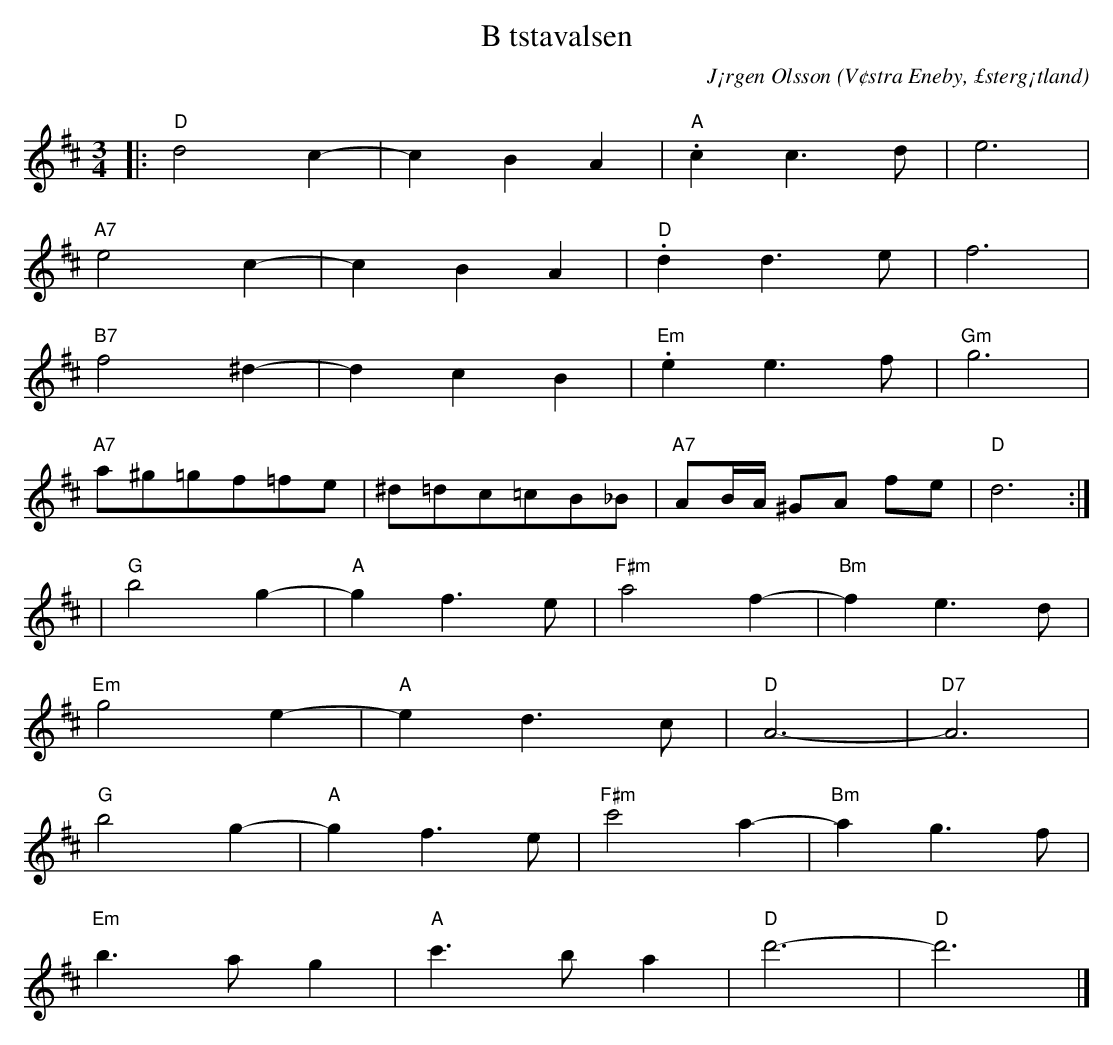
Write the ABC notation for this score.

X:1
T:B tstavalsen
C:J¡rgen Olsson
O:V¢stra Eneby, £sterg¡tland
Q:160
M:3/4
L:1/8
K:D
|:"D"d4 c2-|c2B2A2 |"A".c2 c3 d|e6 |
"A7" e4 c2-|c2B2A2 |"D".d2 d3 e|f6 |
"B7"f4 ^d2-|d2c2B2 |"Em".e2 e3 f|"Gm"g6 |
"A7" a^g=gf=fe|^d=dc=cB_B|"A7"AB/2A/2 ^GA fe|"D"d6 :|]
|"G"b4 g2-|"A"g2f3e |"F#m"a4 f2-|"Bm"f2e3d |
 "Em"g4 e2-|"A"e2d3c |"D"A6-|"D7"A6 |
"G"b4 g2-|"A"g2f3e |"F#m"c'4 a2-|"Bm"a2g3f |
 "Em"b3 a g2|"A"c'3 b a2 |"D"d'6-|"D"d'6 |]
